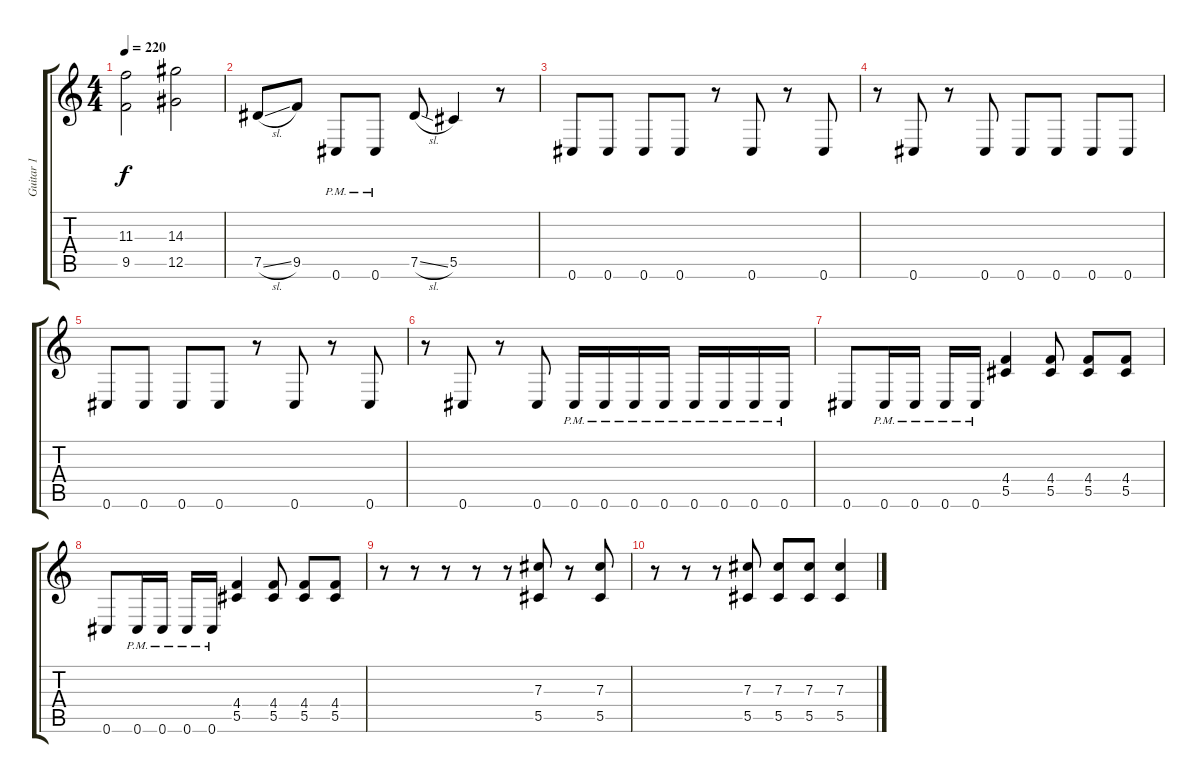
\track ("Guitar 1" "Guitar 1") {instrument distortionguitar}
\staff {score tabs}
\tuning (Eb4 Bb3 Gb3 Db3 Ab2 Db2) {hide}
\ts (4 4)
\tempo 220
\clef g2
\ks c
(11.3 9.5).2{dy f} (14.3 12.5).2 |
7.5{sl}.8 9.5.8 0.6{pm}.8 0.6{pm}.8 7.5{sl}.8 5.5.4 r.8 |
0.6.8 0.6.8 0.6.8 0.6.8 r.8 0.6.8 r.8 0.6.8 |
r.8 0.6.8 r.8 0.6.8 0.6.8 0.6.8 0.6.8 0.6.8 |
0.6.8 0.6.8 0.6.8 0.6.8 r.8 0.6.8 r.8 0.6.8 |
r.8 0.6.8 r.8 0.6.8 0.6{pm}.16 0.6{pm}.16 0.6{pm}.16 0.6{pm}.16 0.6{pm}.16 0.6{pm}.16 0.6{pm}.16 0.6{pm}.16 |
0.6.8 0.6{pm}.16 0.6{pm}.16 0.6{pm}.16 0.6{pm}.16 (4.4 5.5).4 (4.4 5.5).8 (4.4 5.5).8 (4.4 5.5).8 |
0.6.8 0.6{pm}.16 0.6{pm}.16 0.6{pm}.16 0.6{pm}.16 (4.4 5.5).4 (4.4 5.5).8 (4.4 5.5).8 (4.4 5.5).8 |
r.8 r.8 r.8 r.8 r.8 (7.3 5.5).8 r.8 (7.3 5.5).8 |
r.8 r.8 r.8 (7.3 5.5).8 (7.3 5.5).8 (7.3 5.5).8 (7.3 5.5).4
